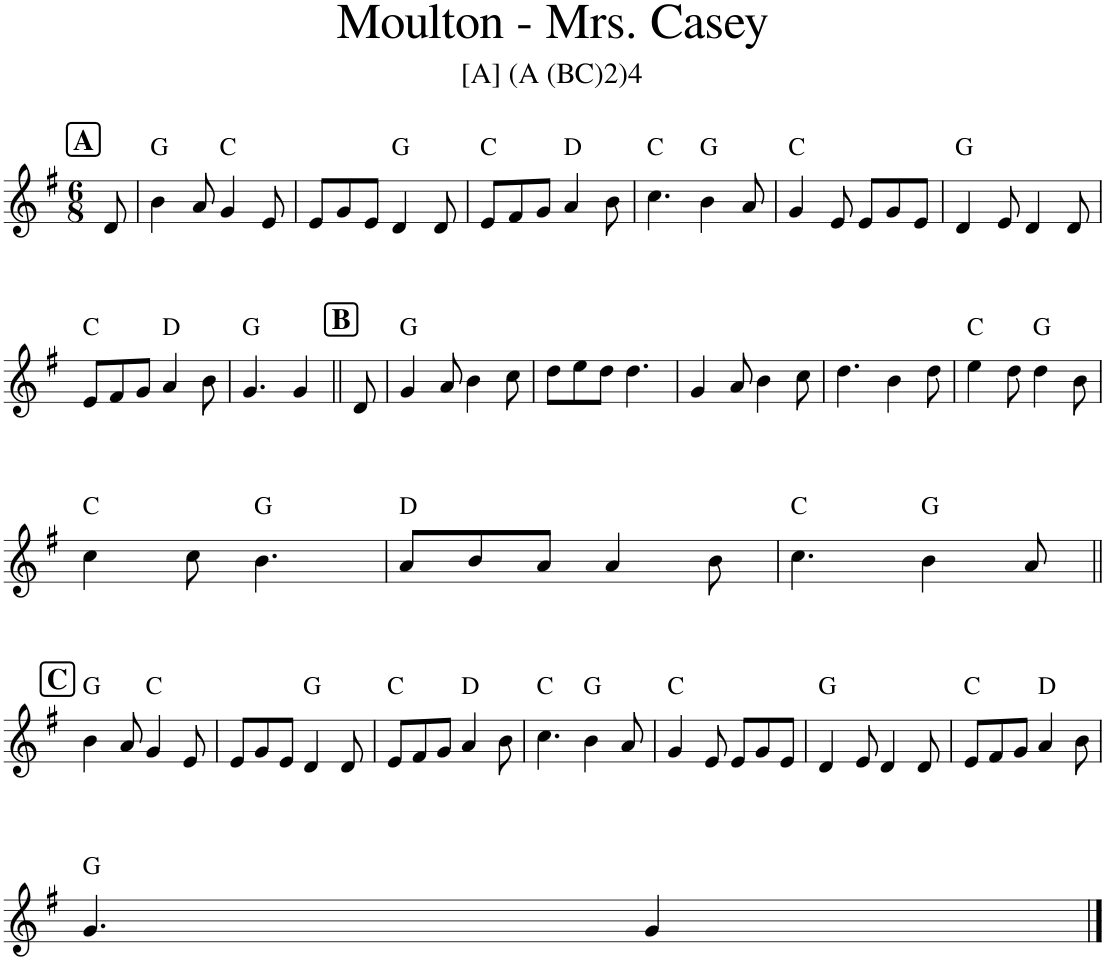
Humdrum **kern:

**kern	**harte
*part1	*part1
*staff1	*
*I"Piano	*
*I'Pno.	*
*clefG2	*
*k[f#]	*
*M6/8	*
!!LO:REH:place=s1:a:B:cj:fs=14:t=A
=	=
8d/	.
=1	=1
4b\	G:maj
8a/	.
4g/	C:maj
8e/	.
=2	=2
8e/L	.
8g/	.
8e/J	.
4d/	G:maj
8d/	.
=3	=3
8e/L	C:maj
8f#/	.
8g/J	.
4a/	D:maj
8b\	.
=4	=4
4.cc\	C:maj
4b\	G:maj
8a/	.
=5	=5
4g/	C:maj
8e/	.
8e/L	.
8g/	.
8e/J	.
=6	=6
4d/	G:maj
8e/	.
4d/	.
8d/	.
!!LO:LB:g=z
=7	=7
8e/L	C:maj
8f#/	.
8g/J	.
4a/	D:maj
8b\	.
=8	=8
4.g/	G:maj
4g/	.
!!LO:REH:place=s1:a:B:cj:fs=14:t=B
=9||	=9||
8d/	.
=10	=10
4g/	G:maj
8a/	.
4b\	.
8cc\	.
=11	=11
8dd\L	.
8ee\	.
8dd\J	.
4.dd\	.
=12	=12
4g/	.
8a/	.
4b\	.
8cc\	.
=13	=13
4.dd\	.
4b\	.
8dd\	.
=14	=14
4ee\	C:maj
8dd\	.
4dd\	G:maj
8b\	.
!!LO:LB:g=z
=15	=15
4cc\	C:maj
8cc\	.
4.b\	G:maj
=16	=16
8a/L	D:maj
8b/	.
8a/J	.
4a/	.
8b\	.
=17	=17
4.cc\	C:maj
4b\	G:maj
8a/	.
!!LO:LB:g=z
!!LO:REH:place=s1:a:B:cj:fs=14:t=C
=18||	=18||
4b\	G:maj
8a/	.
4g/	C:maj
8e/	.
=19	=19
8e/L	.
8g/	.
8e/J	.
4d/	G:maj
8d/	.
=20	=20
8e/L	C:maj
8f#/	.
8g/J	.
4a/	D:maj
8b\	.
=21	=21
4.cc\	C:maj
4b\	G:maj
8a/	.
=22	=22
4g/	C:maj
8e/	.
8e/L	.
8g/	.
8e/J	.
=23	=23
4d/	G:maj
8e/	.
4d/	.
8d/	.
=24	=24
8e/L	C:maj
8f#/	.
8g/J	.
4a/	D:maj
8b\	.
!!LO:LB:g=z
=25	=25
4.g/	G:maj
4g/	.
==	==
*-	*-
